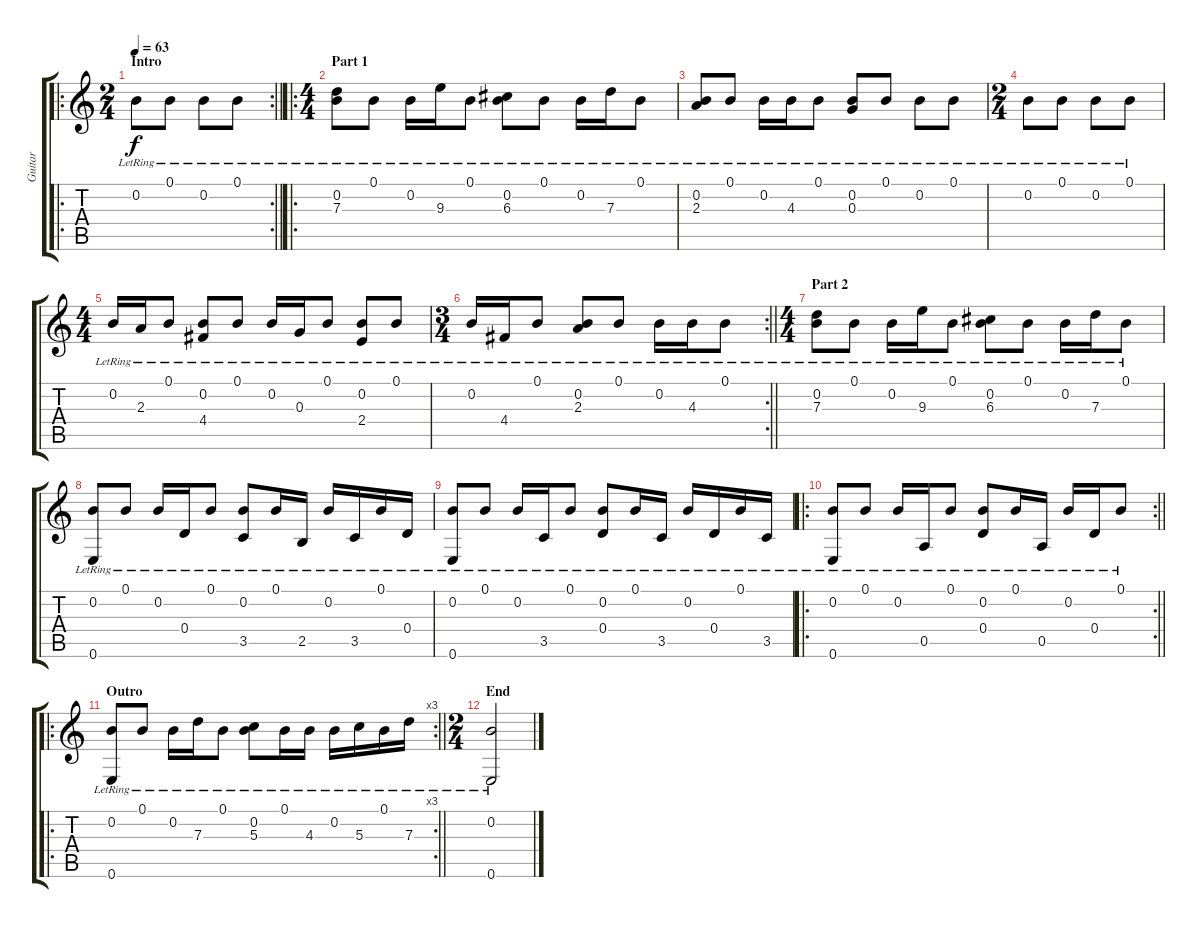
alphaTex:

\track ("Guitar" "Guitar") {instrument acousticguitarsteel}
\staff {score tabs}
\tuning (B3 B3 G3 D3 A2 E2) {hide}
\ro
\rc 2
\ts (2 4)
\section ("" "Intro")
\tempo 63
\clef g2
\barLineRight lightlight
\ks c
0.2{lr}.8{dy f instrument acousticguitarsteel} 0.1{lr}.8 0.2{lr}.8 0.1{lr}.8 |
\ro
\ts (4 4)
\section ("" "Part 1")
(0.2{lr} 7.3{lr}).8 0.1{lr}.8 0.2{lr}.16 9.3{lr}.16 0.1{lr}.8 (0.2{lr} 6.3{lr}).8 0.1{lr}.8 0.2{lr}.16 7.3{lr}.16 0.1{lr}.8 |
(0.2{lr} 2.3{lr}).8 0.1{lr}.8 0.2{lr}.16 4.3{lr}.16 0.1{lr}.8 (0.2{lr} 0.3{lr}).8 0.1{lr}.8 0.2{lr}.8 0.1{lr}.8 |
\ts (2 4)
0.2{lr}.8 0.1{lr}.8 0.2{lr}.8 0.1{lr}.8 |
\ts (4 4)
0.2{lr}.16 2.3{lr}.16 0.1{lr}.8 (0.2{lr} 4.4{lr}).8 0.1{lr}.8 0.2{lr}.16 0.3{lr}.16 0.1{lr}.8 (0.2{lr} 2.4{lr}).8 0.1{lr}.8 |
\rc 2
\ts (3 4)
\barLineRight lightlight
0.2{lr}.16 4.4{lr}.16 0.1{lr}.8 (0.2{lr} 2.3{lr}).8 0.1{lr}.8 0.2{lr}.16 4.3{lr}.16 0.1{lr}.8 |
\ts (4 4)
\section ("" "Part 2")
(0.2{lr} 7.3{lr}).8 0.1{lr}.8 0.2{lr}.16 9.3{lr}.16 0.1{lr}.8 (0.2{lr} 6.3{lr}).8 0.1{lr}.8 0.2{lr}.16 7.3{lr}.16 0.1{lr}.8 |
(0.2{lr} 0.6{lr}).8 0.1{lr}.8 0.2{lr}.16 0.4{lr}.16 0.1{lr}.8 (0.2{lr} 3.5{lr}).8 0.1{lr}.16 2.5{lr}.16 0.2{lr}.16 3.5{lr}.16 0.1{lr}.16 0.4{lr}.16 |
(0.2{lr} 0.6{lr}).8 0.1{lr}.8 0.2{lr}.16 3.5{lr}.16 0.1{lr}.8 (0.2{lr} 0.4{lr}).8 0.1{lr}.16 3.5{lr}.16 0.2{lr}.16 0.4{lr}.16 0.1{lr}.16 3.5{lr}.16 |
\ro
\rc 2
\barLineRight lightlight
(0.2{lr} 0.6{lr}).8 0.1{lr}.8 0.2{lr}.16 0.5{lr}.16 0.1{lr}.8 (0.2{lr} 0.4{lr}).8 0.1{lr}.16 0.5{lr}.16 0.2{lr}.16 0.4{lr}.16 0.1{lr}.8 |
\ro
\rc 3
\section ("" "Outro")
\barLineRight lightlight
(0.2{lr} 0.6{lr}).8 0.1{lr}.8 0.2{lr}.16 7.3{lr}.16 0.1{lr}.8 (0.2{lr} 5.3{lr}).8 0.1{lr}.16 4.3{lr}.16 0.2{lr}.16 5.3{lr}.16 0.1{lr}.16 7.3{lr}.16 |
\ts (2 4)
\section ("" "End")
(0.2{lr} 0.6{lr}).2
